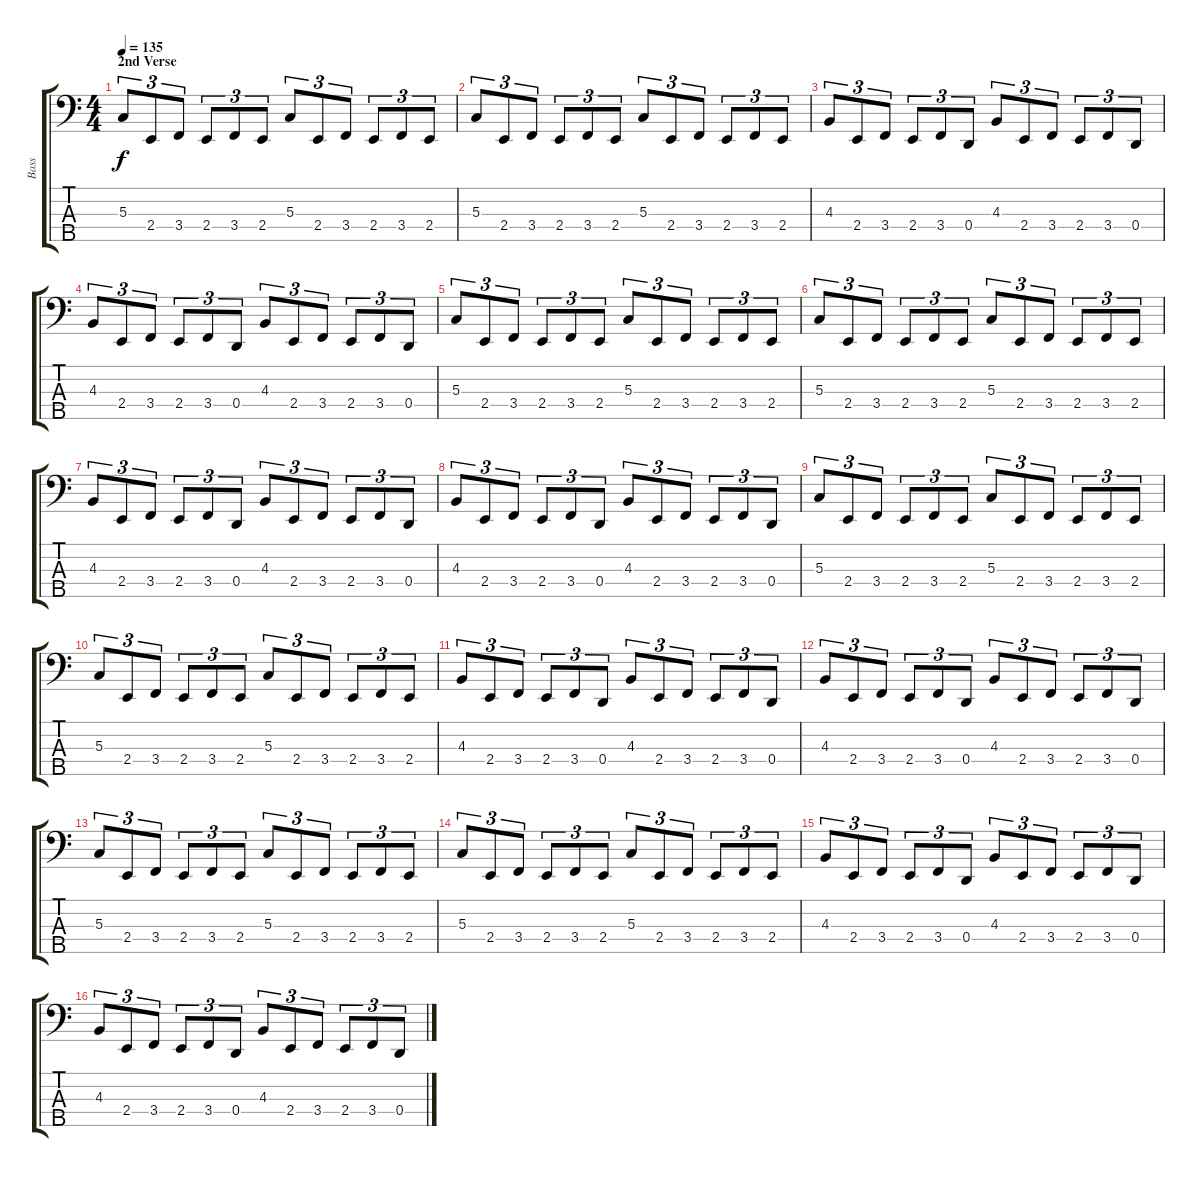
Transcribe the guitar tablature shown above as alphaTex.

\track ("Bass" "Bass") {instrument electricbassfinger}
\staff {score tabs}
\tuning (F2 C2 G1 D1 A0) {hide}
\ts (4 4)
\section ("" "2nd Verse")
\tempo 135
\clef f4
\ks c
5.3.8{tu (3 2) dy f} 2.4.8{tu (3 2)} 3.4.8{tu (3 2)} 2.4.8{tu (3 2)} 3.4.8{tu (3 2)} 2.4.8{tu (3 2)} 5.3.8{tu (3 2)} 2.4.8{tu (3 2)} 3.4.8{tu (3 2)} 2.4.8{tu (3 2)} 3.4.8{tu (3 2)} 2.4.8{tu (3 2)} |
5.3.8{tu (3 2)} 2.4.8{tu (3 2)} 3.4.8{tu (3 2)} 2.4.8{tu (3 2)} 3.4.8{tu (3 2)} 2.4.8{tu (3 2)} 5.3.8{tu (3 2)} 2.4.8{tu (3 2)} 3.4.8{tu (3 2)} 2.4.8{tu (3 2)} 3.4.8{tu (3 2)} 2.4.8{tu (3 2)} |
4.3.8{tu (3 2)} 2.4.8{tu (3 2)} 3.4.8{tu (3 2)} 2.4.8{tu (3 2)} 3.4.8{tu (3 2)} 0.4.8{tu (3 2)} 4.3.8{tu (3 2)} 2.4.8{tu (3 2)} 3.4.8{tu (3 2)} 2.4.8{tu (3 2)} 3.4.8{tu (3 2)} 0.4.8{tu (3 2)} |
4.3.8{tu (3 2)} 2.4.8{tu (3 2)} 3.4.8{tu (3 2)} 2.4.8{tu (3 2)} 3.4.8{tu (3 2)} 0.4.8{tu (3 2)} 4.3.8{tu (3 2)} 2.4.8{tu (3 2)} 3.4.8{tu (3 2)} 2.4.8{tu (3 2)} 3.4.8{tu (3 2)} 0.4.8{tu (3 2)} |
5.3.8{tu (3 2)} 2.4.8{tu (3 2)} 3.4.8{tu (3 2)} 2.4.8{tu (3 2)} 3.4.8{tu (3 2)} 2.4.8{tu (3 2)} 5.3.8{tu (3 2)} 2.4.8{tu (3 2)} 3.4.8{tu (3 2)} 2.4.8{tu (3 2)} 3.4.8{tu (3 2)} 2.4.8{tu (3 2)} |
5.3.8{tu (3 2)} 2.4.8{tu (3 2)} 3.4.8{tu (3 2)} 2.4.8{tu (3 2)} 3.4.8{tu (3 2)} 2.4.8{tu (3 2)} 5.3.8{tu (3 2)} 2.4.8{tu (3 2)} 3.4.8{tu (3 2)} 2.4.8{tu (3 2)} 3.4.8{tu (3 2)} 2.4.8{tu (3 2)} |
4.3.8{tu (3 2)} 2.4.8{tu (3 2)} 3.4.8{tu (3 2)} 2.4.8{tu (3 2)} 3.4.8{tu (3 2)} 0.4.8{tu (3 2)} 4.3.8{tu (3 2)} 2.4.8{tu (3 2)} 3.4.8{tu (3 2)} 2.4.8{tu (3 2)} 3.4.8{tu (3 2)} 0.4.8{tu (3 2)} |
4.3.8{tu (3 2)} 2.4.8{tu (3 2)} 3.4.8{tu (3 2)} 2.4.8{tu (3 2)} 3.4.8{tu (3 2)} 0.4.8{tu (3 2)} 4.3.8{tu (3 2)} 2.4.8{tu (3 2)} 3.4.8{tu (3 2)} 2.4.8{tu (3 2)} 3.4.8{tu (3 2)} 0.4.8{tu (3 2)} |
5.3.8{tu (3 2)} 2.4.8{tu (3 2)} 3.4.8{tu (3 2)} 2.4.8{tu (3 2)} 3.4.8{tu (3 2)} 2.4.8{tu (3 2)} 5.3.8{tu (3 2)} 2.4.8{tu (3 2)} 3.4.8{tu (3 2)} 2.4.8{tu (3 2)} 3.4.8{tu (3 2)} 2.4.8{tu (3 2)} |
5.3.8{tu (3 2)} 2.4.8{tu (3 2)} 3.4.8{tu (3 2)} 2.4.8{tu (3 2)} 3.4.8{tu (3 2)} 2.4.8{tu (3 2)} 5.3.8{tu (3 2)} 2.4.8{tu (3 2)} 3.4.8{tu (3 2)} 2.4.8{tu (3 2)} 3.4.8{tu (3 2)} 2.4.8{tu (3 2)} |
4.3.8{tu (3 2)} 2.4.8{tu (3 2)} 3.4.8{tu (3 2)} 2.4.8{tu (3 2)} 3.4.8{tu (3 2)} 0.4.8{tu (3 2)} 4.3.8{tu (3 2)} 2.4.8{tu (3 2)} 3.4.8{tu (3 2)} 2.4.8{tu (3 2)} 3.4.8{tu (3 2)} 0.4.8{tu (3 2)} |
4.3.8{tu (3 2)} 2.4.8{tu (3 2)} 3.4.8{tu (3 2)} 2.4.8{tu (3 2)} 3.4.8{tu (3 2)} 0.4.8{tu (3 2)} 4.3.8{tu (3 2)} 2.4.8{tu (3 2)} 3.4.8{tu (3 2)} 2.4.8{tu (3 2)} 3.4.8{tu (3 2)} 0.4.8{tu (3 2)} |
5.3.8{tu (3 2)} 2.4.8{tu (3 2)} 3.4.8{tu (3 2)} 2.4.8{tu (3 2)} 3.4.8{tu (3 2)} 2.4.8{tu (3 2)} 5.3.8{tu (3 2)} 2.4.8{tu (3 2)} 3.4.8{tu (3 2)} 2.4.8{tu (3 2)} 3.4.8{tu (3 2)} 2.4.8{tu (3 2)} |
5.3.8{tu (3 2)} 2.4.8{tu (3 2)} 3.4.8{tu (3 2)} 2.4.8{tu (3 2)} 3.4.8{tu (3 2)} 2.4.8{tu (3 2)} 5.3.8{tu (3 2)} 2.4.8{tu (3 2)} 3.4.8{tu (3 2)} 2.4.8{tu (3 2)} 3.4.8{tu (3 2)} 2.4.8{tu (3 2)} |
4.3.8{tu (3 2)} 2.4.8{tu (3 2)} 3.4.8{tu (3 2)} 2.4.8{tu (3 2)} 3.4.8{tu (3 2)} 0.4.8{tu (3 2)} 4.3.8{tu (3 2)} 2.4.8{tu (3 2)} 3.4.8{tu (3 2)} 2.4.8{tu (3 2)} 3.4.8{tu (3 2)} 0.4.8{tu (3 2)} |
4.3.8{tu (3 2)} 2.4.8{tu (3 2)} 3.4.8{tu (3 2)} 2.4.8{tu (3 2)} 3.4.8{tu (3 2)} 0.4.8{tu (3 2)} 4.3.8{tu (3 2)} 2.4.8{tu (3 2)} 3.4.8{tu (3 2)} 2.4.8{tu (3 2)} 3.4.8{tu (3 2)} 0.4.8{tu (3 2)}
